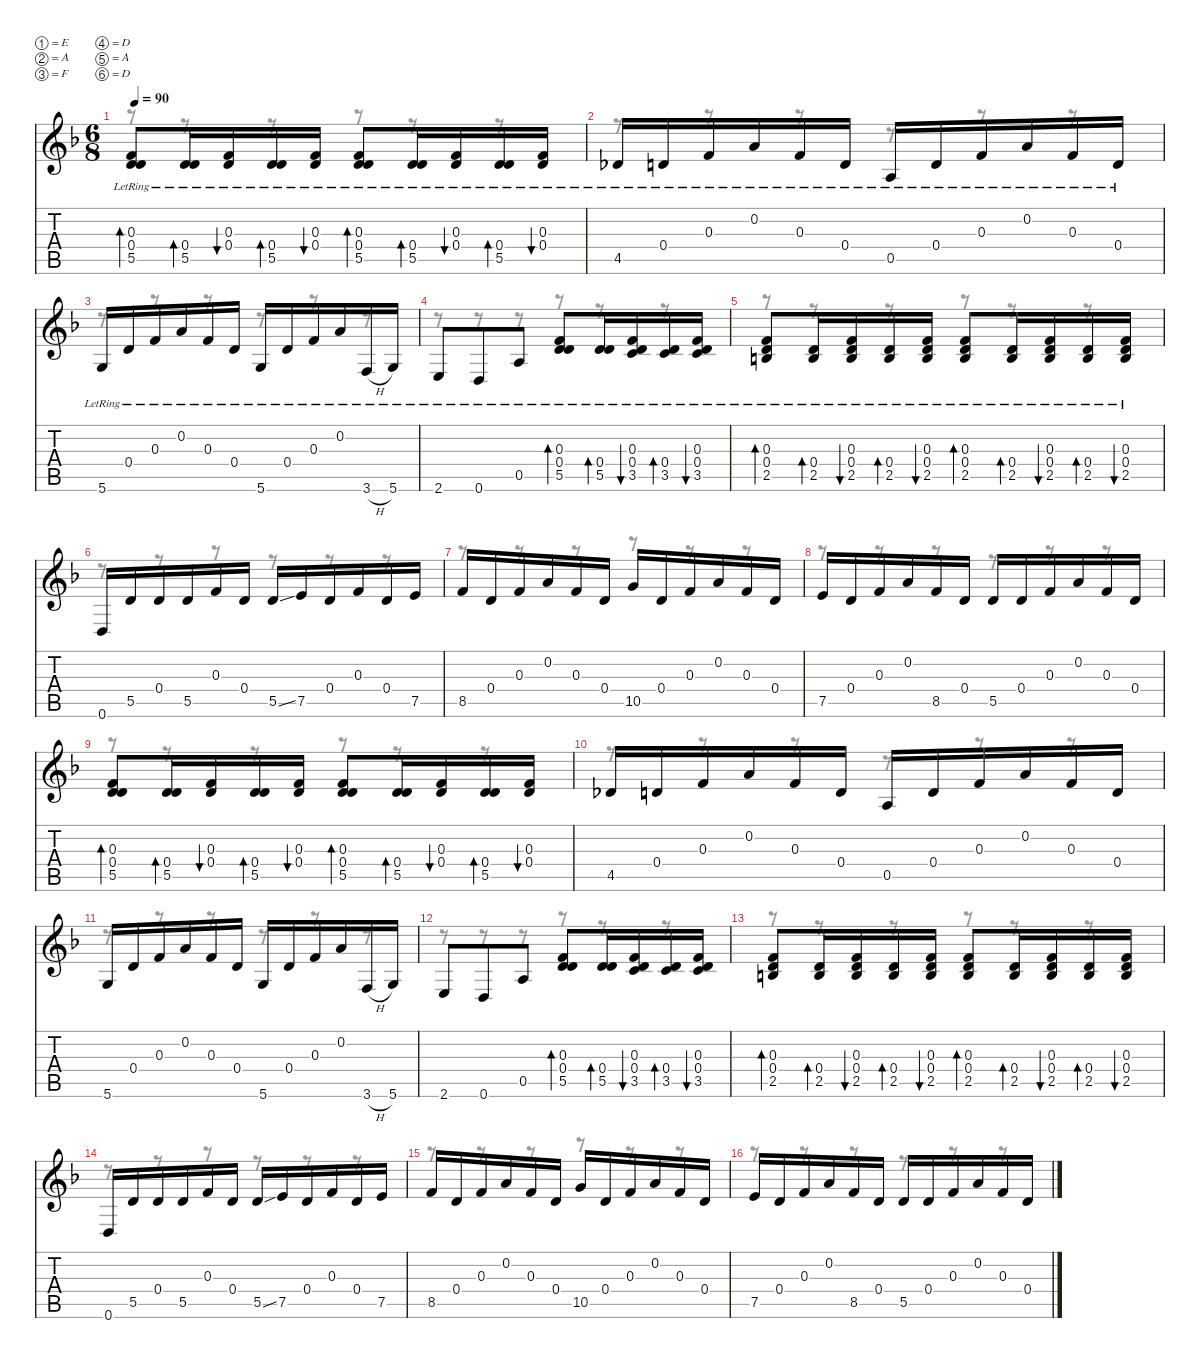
\defaultSystemsLayout 4
\hideDynamics
\bracketExtendMode nobrackets
\singleTrackTrackNamePolicy hidden
\multiTrackTrackNamePolicy hidden
\otherSystemsTrackNameOrientation horizontal
\track ("M. Akerfeldt (Acoustic)" "s.guit.") {instrument acousticguitarsteel}
\staff {score tabs}
\tuning (E4 A3 F3 D3 A2 D2)
\voice
\ts (6 8)
\tempo 90
\clef g2
\ks dminor
(0.3{lr acc forcenatural} 0.4{lr acc forcenatural} 5.5{lr acc forcenatural}).8{bd 60 dy f beam Up} (0.4{lr acc forcenatural} 5.5{lr acc forcenatural}).16{bd 60 beam Up} (0.3{lr acc forcenatural} 0.4{lr acc forcenatural}).16{bu 60 beam Up} (0.4{lr acc forcenatural} 5.5{lr acc forcenatural}).16{bd 60 beam Up} (0.3{lr acc forcenatural} 0.4{lr acc forcenatural}).16{bu 60 beam Up} (0.3{lr acc forcenatural} 0.4{lr acc forcenatural} 5.5{lr acc forcenatural}).8{bd 60 beam Up} (0.4{lr acc forcenatural} 5.5{lr acc forcenatural}).16{bd 60 beam Up} (0.3{lr acc forcenatural} 0.4{lr acc forcenatural}).16{bu 60 beam Up} (0.4{lr acc forcenatural} 5.5{lr acc forcenatural}).16{bd 60 beam Up} (0.3{lr acc forcenatural} 0.4{lr acc forcenatural}).16{bu 60 beam Up} |
4.5{lr acc b}.16{beam Up} 0.4{lr acc forcenatural}.16{beam Up} 0.3{lr acc forcenatural}.16{beam Up} 0.2{lr acc forcenatural}.16{beam Up} 0.3{lr acc forcenatural}.16{beam Up} 0.4{lr acc forcenatural}.16{beam Up} 0.5{lr acc forcenatural}.16{beam Up} 0.4{lr acc forcenatural}.16{beam Up} 0.3{lr acc forcenatural}.16{beam Up} 0.2{lr acc forcenatural}.16{beam Up} 0.3{lr acc forcenatural}.16{beam Up} 0.4{lr acc forcenatural}.16{beam Up} |
5.6{lr acc forcenatural}.16{beam Up} 0.4{lr acc forcenatural}.16{beam Up} 0.3{lr acc forcenatural}.16{beam Up} 0.2{lr acc forcenatural}.16{beam Up} 0.3{lr acc forcenatural}.16{beam Up} 0.4{lr acc forcenatural}.16{beam Up} 5.6{lr acc forcenatural}.16{beam Up} 0.4{lr acc forcenatural}.16{beam Up} 0.3{lr acc forcenatural}.16{beam Up} 0.2{lr acc forcenatural}.16{beam Up} 3.6{h lr acc forcenatural}.16{beam Up} 5.6{lr acc forcenatural}.16{dy ff beam Up} |
2.6{lr acc forcenatural}.8{dy f beam Up} 0.6{lr acc forcenatural}.8{beam Up} 0.5{lr acc forcenatural}.8{beam Up} (0.3{lr acc forcenatural} 0.4{lr acc forcenatural} 5.5{lr acc forcenatural}).8{bd 60 beam Up} (0.4{lr acc forcenatural} 5.5{lr acc forcenatural}).16{bd 60 beam Up} (0.3{lr acc forcenatural} 0.4{lr acc forcenatural} 3.5{lr acc forcenatural}).16{bu 60 beam Up} (0.4{lr acc forcenatural} 3.5{lr acc forcenatural}).16{bd 60 beam Up} (0.3{lr acc forcenatural} 0.4{lr acc forcenatural} 3.5{lr acc forcenatural}).16{bu 60 beam Up} |
(0.3{lr acc forcenatural} 0.4{lr acc forcenatural} 2.5{lr acc forcenatural}).8{bd 60 beam Up} (0.4{lr acc forcenatural} 2.5{lr acc forcenatural}).16{bd 60 beam Up} (0.3{lr acc forcenatural} 0.4{lr acc forcenatural} 2.5{lr acc forcenatural}).16{bu 60 beam Up} (0.4{lr acc forcenatural} 2.5{lr acc forcenatural}).16{bd 60 beam Up} (0.3{lr acc forcenatural} 0.4{lr acc forcenatural} 2.5{lr acc forcenatural}).16{bu 60 beam Up} (0.3{lr acc forcenatural} 0.4{lr acc forcenatural} 2.5{lr acc forcenatural}).8{bd 60 beam Up} (0.4{lr acc forcenatural} 2.5{lr acc forcenatural}).16{bd 60 beam Up} (0.3{lr acc forcenatural} 0.4{lr acc forcenatural} 2.5{lr acc forcenatural}).16{bu 60 beam Up} (0.4{lr acc forcenatural} 2.5{lr acc forcenatural}).16{bd 60 beam Up} (0.3{lr acc forcenatural} 0.4{lr acc forcenatural} 2.5{lr acc forcenatural}).16{bu 60 beam Up} |
0.6{acc forcenatural}.16{beam Up} 5.5{acc forcenatural}.16{beam Up} 0.4{acc forcenatural}.16{beam Up} 5.5{acc forcenatural}.16{beam Up} 0.3{acc forcenatural}.16{beam Up} 0.4{acc forcenatural}.16{beam Up} 5.5{ss acc forcenatural}.16{beam Up} 7.5{acc forcenatural}.16{dy ff beam Up} 0.4{acc forcenatural}.16{dy f beam Up} 0.3{acc forcenatural}.16{beam Up} 0.4{acc forcenatural}.16{beam Up} 7.5{acc forcenatural}.16{beam Up} |
8.5{acc forcenatural}.16{beam Up} 0.4{acc forcenatural}.16{beam Up} 0.3{acc forcenatural}.16{beam Up} 0.2{acc forcenatural}.16{beam Up} 0.3{acc forcenatural}.16{beam Up} 0.4{acc forcenatural}.16{beam Up} 10.5{acc forcenatural}.16{beam Up} 0.4{acc forcenatural}.16{beam Up} 0.3{acc forcenatural}.16{beam Up} 0.2{acc forcenatural}.16{beam Up} 0.3{acc forcenatural}.16{beam Up} 0.4{acc forcenatural}.16{beam Up} |
7.5{acc forcenatural}.16{beam Up} 0.4{acc forcenatural}.16{beam Up} 0.3{acc forcenatural}.16{beam Up} 0.2{acc forcenatural}.16{beam Up} 8.5{acc forcenatural}.16{beam Up} 0.4{acc forcenatural}.16{beam Up} 5.5{acc forcenatural}.16{beam Up} 0.4{acc forcenatural}.16{beam Up} 0.3{acc forcenatural}.16{beam Up} 0.2{acc forcenatural}.16{beam Up} 0.3{acc forcenatural}.16{beam Up} 0.4{acc forcenatural}.16{beam Up} |
(0.3{acc forcenatural} 0.4{acc forcenatural} 5.5{acc forcenatural}).8{bd 60 beam Up} (0.4{acc forcenatural} 5.5{acc forcenatural}).16{bd 60 beam Up} (0.3{acc forcenatural} 0.4{acc forcenatural}).16{bu 60 beam Up} (0.4{acc forcenatural} 5.5{acc forcenatural}).16{bd 60 beam Up} (0.3{acc forcenatural} 0.4{acc forcenatural}).16{bu 60 beam Up} (0.3{acc forcenatural} 0.4{acc forcenatural} 5.5{acc forcenatural}).8{bd 60 beam Up} (0.4{acc forcenatural} 5.5{acc forcenatural}).16{bd 60 beam Up} (0.3{acc forcenatural} 0.4{acc forcenatural}).16{bu 60 beam Up} (0.4{acc forcenatural} 5.5{acc forcenatural}).16{bd 60 beam Up} (0.3{acc forcenatural} 0.4{acc forcenatural}).16{bu 60 beam Up} |
4.5{acc b}.16{beam Up} 0.4{acc forcenatural}.16{beam Up} 0.3{acc forcenatural}.16{beam Up} 0.2{acc forcenatural}.16{beam Up} 0.3{acc forcenatural}.16{beam Up} 0.4{acc forcenatural}.16{beam Up} 0.5{acc forcenatural}.16{beam Up} 0.4{acc forcenatural}.16{beam Up} 0.3{acc forcenatural}.16{beam Up} 0.2{acc forcenatural}.16{beam Up} 0.3{acc forcenatural}.16{beam Up} 0.4{acc forcenatural}.16{beam Up} |
5.6{acc forcenatural}.16{beam Up} 0.4{acc forcenatural}.16{beam Up} 0.3{acc forcenatural}.16{beam Up} 0.2{acc forcenatural}.16{beam Up} 0.3{acc forcenatural}.16{beam Up} 0.4{acc forcenatural}.16{beam Up} 5.6{acc forcenatural}.16{beam Up} 0.4{acc forcenatural}.16{beam Up} 0.3{acc forcenatural}.16{beam Up} 0.2{acc forcenatural}.16{beam Up} 3.6{h acc forcenatural}.16{beam Up} 5.6{acc forcenatural}.16{dy ff beam Up} |
2.6{acc forcenatural}.8{dy f beam Up} 0.6{acc forcenatural}.8{beam Up} 0.5{acc forcenatural}.8{beam Up} (0.3{acc forcenatural} 0.4{acc forcenatural} 5.5{acc forcenatural}).8{bd 60 beam Up} (0.4{acc forcenatural} 5.5{acc forcenatural}).16{bd 60 beam Up} (0.3{acc forcenatural} 0.4{acc forcenatural} 3.5{acc forcenatural}).16{bu 60 beam Up} (0.4{acc forcenatural} 3.5{acc forcenatural}).16{bd 60 beam Up} (0.3{acc forcenatural} 0.4{acc forcenatural} 3.5{acc forcenatural}).16{bu 60 beam Up} |
(0.3{acc forcenatural} 0.4{acc forcenatural} 2.5{acc forcenatural}).8{bd 60 beam Up} (0.4{acc forcenatural} 2.5{acc forcenatural}).16{bd 60 beam Up} (0.3{acc forcenatural} 0.4{acc forcenatural} 2.5{acc forcenatural}).16{bu 60 beam Up} (0.4{acc forcenatural} 2.5{acc forcenatural}).16{bd 60 beam Up} (0.3{acc forcenatural} 0.4{acc forcenatural} 2.5{acc forcenatural}).16{bu 60 beam Up} (0.3{acc forcenatural} 0.4{acc forcenatural} 2.5{acc forcenatural}).8{bd 60 beam Up} (0.4{acc forcenatural} 2.5{acc forcenatural}).16{bd 60 beam Up} (0.3{acc forcenatural} 0.4{acc forcenatural} 2.5{acc forcenatural}).16{bu 60 beam Up} (0.4{acc forcenatural} 2.5{acc forcenatural}).16{bd 60 beam Up} (0.3{acc forcenatural} 0.4{acc forcenatural} 2.5{acc forcenatural}).16{bu 60 beam Up} |
0.6{acc forcenatural}.16{beam Up} 5.5{acc forcenatural}.16{beam Up} 0.4{acc forcenatural}.16{beam Up} 5.5{acc forcenatural}.16{beam Up} 0.3{acc forcenatural}.16{beam Up} 0.4{acc forcenatural}.16{beam Up} 5.5{ss acc forcenatural}.16{beam Up} 7.5{acc forcenatural}.16{dy ff beam Up} 0.4{acc forcenatural}.16{dy f beam Up} 0.3{acc forcenatural}.16{beam Up} 0.4{acc forcenatural}.16{beam Up} 7.5{acc forcenatural}.16{beam Up} |
8.5{acc forcenatural}.16{beam Up} 0.4{acc forcenatural}.16{beam Up} 0.3{acc forcenatural}.16{beam Up} 0.2{acc forcenatural}.16{beam Up} 0.3{acc forcenatural}.16{beam Up} 0.4{acc forcenatural}.16{beam Up} 10.5{acc forcenatural}.16{beam Up} 0.4{acc forcenatural}.16{beam Up} 0.3{acc forcenatural}.16{beam Up} 0.2{acc forcenatural}.16{beam Up} 0.3{acc forcenatural}.16{beam Up} 0.4{acc forcenatural}.16{beam Up} |
7.5{acc forcenatural}.16{beam Up} 0.4{acc forcenatural}.16{beam Up} 0.3{acc forcenatural}.16{beam Up} 0.2{acc forcenatural}.16{beam Up} 8.5{acc forcenatural}.16{beam Up} 0.4{acc forcenatural}.16{beam Up} 5.5{acc forcenatural}.16{beam Up} 0.4{acc forcenatural}.16{beam Up} 0.3{acc forcenatural}.16{beam Up} 0.2{acc forcenatural}.16{beam Up} 0.3{acc forcenatural}.16{beam Up} 0.4{acc forcenatural}.16{beam Up}
\voice
\clef g2
\ottava regular
\simile none
\ks dminor
r.8{dy mf beam Down} r.8{beam Down} r.8{beam Down} r.8{beam Down} r.8{beam Down} r.8{beam Down} |
r.8{beam Down} r.8{beam Down} r.8{beam Down} r.8{beam Down} r.8{beam Down} r.8{beam Down} |
r.8{beam Down} r.8{beam Down} r.8{beam Down} r.8{beam Down} r.8{beam Down} r.8{beam Down} |
r.8{beam Down} r.8{beam Down} r.8{beam Down} r.8{beam Down} r.8{beam Down} r.8{beam Down} |
r.8{beam Down} r.8{beam Down} r.8{beam Down} r.8{beam Down} r.8{beam Down} r.8{beam Down} |
r.8{beam Down} r.8{beam Down} r.8{beam Down} r.8{beam Down} r.8{beam Down} r.8{beam Down} |
r.8{beam Down} r.8{beam Down} r.8{beam Down} r.8{beam Down} r.8{beam Down} r.8{beam Down} |
r.8{beam Down} r.8{beam Down} r.8{beam Down} r.8{beam Down} r.8{beam Down} r.8{beam Down} |
r.8{beam Down} r.8{beam Down} r.8{beam Down} r.8{beam Down} r.8{beam Down} r.8{beam Down} |
r.8{beam Down} r.8{beam Down} r.8{beam Down} r.8{beam Down} r.8{beam Down} r.8{beam Down} |
r.8{beam Down} r.8{beam Down} r.8{beam Down} r.8{beam Down} r.8{beam Down} r.8{beam Down} |
r.8{beam Down} r.8{beam Down} r.8{beam Down} r.8{beam Down} r.8{beam Down} r.8{beam Down} |
r.8{beam Down} r.8{beam Down} r.8{beam Down} r.8{beam Down} r.8{beam Down} r.8{beam Down} |
r.8{beam Down} r.8{beam Down} r.8{beam Down} r.8{beam Down} r.8{beam Down} r.8{beam Down} |
r.8{beam Down} r.8{beam Down} r.8{beam Down} r.8{beam Down} r.8{beam Down} r.8{beam Down} |
r.8{beam Down} r.8{beam Down} r.8{beam Down} r.8{beam Down} r.8{beam Down} r.8{beam Down}
